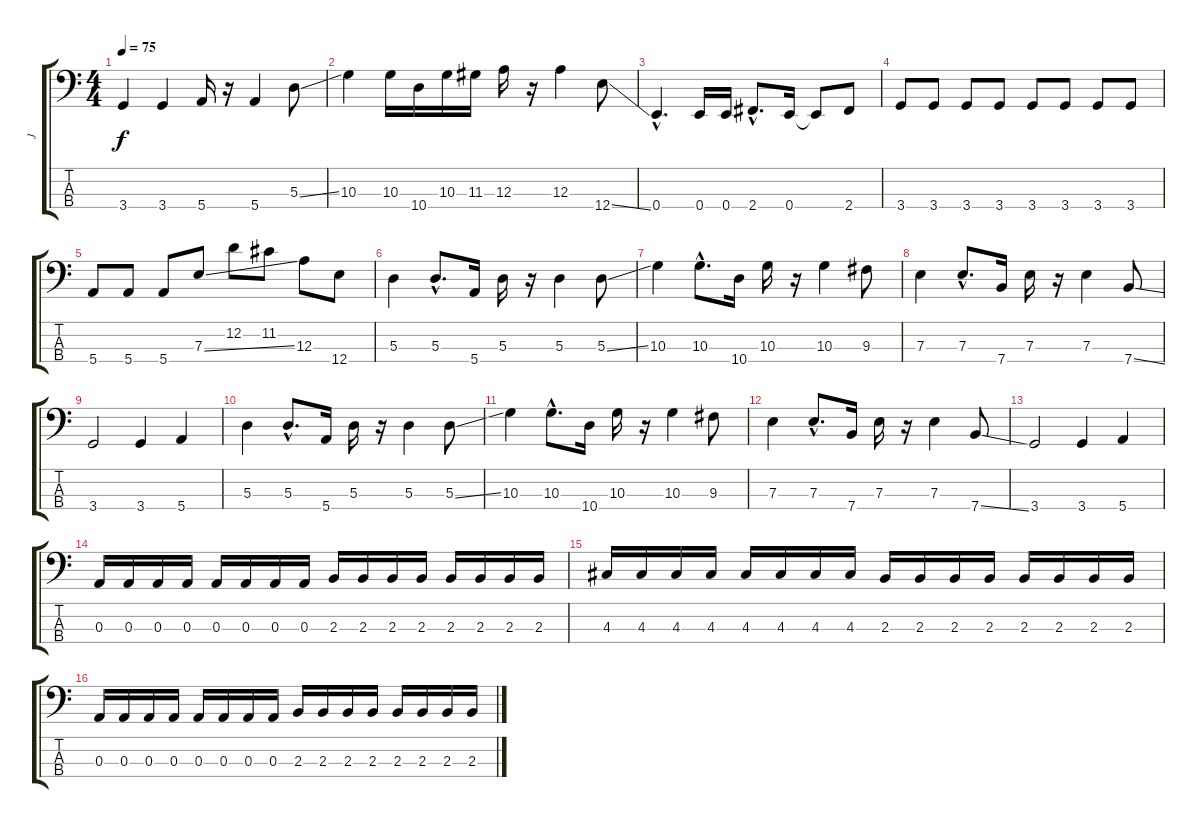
\track ("  J" "  J") {instrument electricbasspick}
\staff {score tabs}
\tuning (G2 D2 A1 E1) {hide}
\ts (4 4)
\tempo 75
\clef f4
\ks c
3.4.4{dy f} 3.4.4 5.4.16 r.16 5.4.4 5.3{ss}.8 |
10.3.4 10.3.16 10.4.16 10.3.16 11.3.16 12.3.16 r.16 12.3.4 12.4{ss}.8 |
0.4{hac}.4{d} 0.4.16 0.4.16 2.4{hac}.8{d} 0.4.16 0.4{t}.8 2.4.8 |
3.4.8 3.4.8 3.4.8 3.4.8 3.4.8 3.4.8 3.4.8 3.4.8 |
5.4.8 5.4.8 5.4.8 7.3{ss}.8 12.2.8 11.2.8 12.3.8 12.4.8 |
5.3.4 5.3{hac}.8{d} 5.4.16 5.3.16 r.16 5.3.4 5.3{ss}.8 |
10.3.4 10.3{hac}.8{d} 10.4.16 10.3.16 r.16 10.3.4 9.3.8 |
7.3.4 7.3{hac}.8{d} 7.4.16 7.3.16 r.16 7.3.4 7.4{ss}.8 |
3.4.2 3.4.4 5.4.4 |
5.3.4 5.3{hac}.8{d} 5.4.16 5.3.16 r.16 5.3.4 5.3{ss}.8 |
10.3.4 10.3{hac}.8{d} 10.4.16 10.3.16 r.16 10.3.4 9.3.8 |
7.3.4 7.3{hac}.8{d} 7.4.16 7.3.16 r.16 7.3.4 7.4{ss}.8 |
3.4.2 3.4.4 5.4.4 |
0.3.16 0.3.16 0.3.16 0.3.16 0.3.16 0.3.16 0.3.16 0.3.16 2.3.16 2.3.16 2.3.16 2.3.16 2.3.16 2.3.16 2.3.16 2.3.16 |
4.3.16 4.3.16 4.3.16 4.3.16 4.3.16 4.3.16 4.3.16 4.3.16 2.3.16 2.3.16 2.3.16 2.3.16 2.3.16 2.3.16 2.3.16 2.3.16 |
0.3.16 0.3.16 0.3.16 0.3.16 0.3.16 0.3.16 0.3.16 0.3.16 2.3.16 2.3.16 2.3.16 2.3.16 2.3.16 2.3.16 2.3.16 2.3.16
